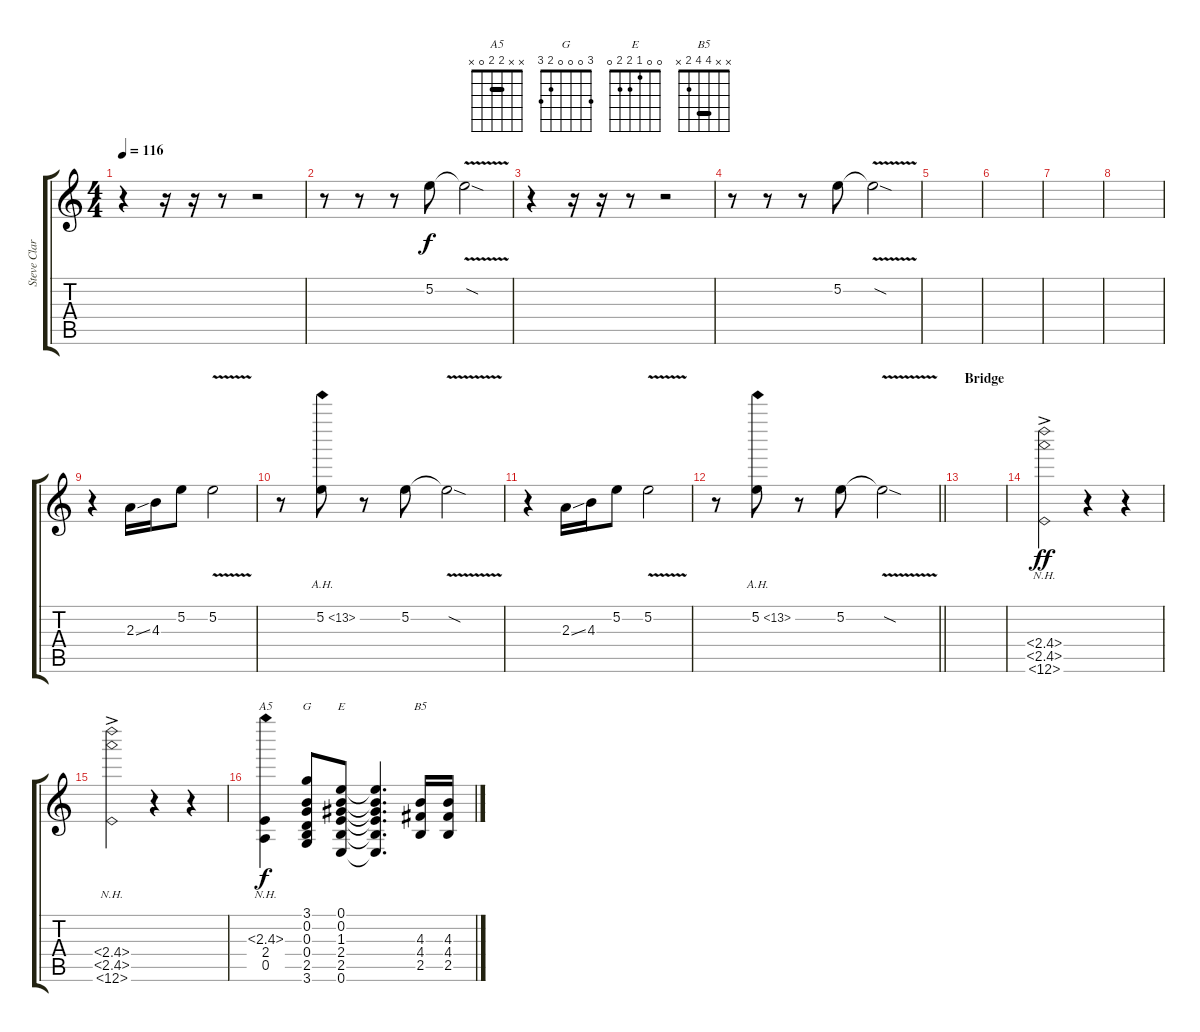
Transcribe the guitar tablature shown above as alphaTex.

\track ("Steve Clark" "Steve Clar") {instrument distortionguitar}
\staff {score tabs}
\tuning (E4 B3 G3 D3 A2 E2) {hide}
\chord ("A5" x x 2 2 0 x) {barre 2}
\chord ("G" 3 0 0 0 2 3)
\chord ("E" 0 0 1 2 2 0)
\chord ("B5" x x 4 4 2 x) {barre 4}
\ts (4 4)
\tempo 116
\clef g2
\ks c
r.4{dy f} r.16 r.16 r.8 r.2 |
r.8 r.8 r.8 5.2.8 5.2{v sod t}.2 |
r.4 r.16 r.16 r.8 r.2 |
r.8 r.8 r.8 5.2.8 5.2{v sod t}.2 |
|
|
|
|
r.4 2.3{ss}.16 4.3.16 5.2.8 5.2{v}.2 |
r.8 5.2{ah 8}.8 r.8 5.2.8 5.2{v sod t}.2 |
r.4 2.3{ss}.16 4.3.16 5.2.8 5.2{v}.2 |
\barLineRight lightlight
r.8 5.2{ah 8}.8 r.8 5.2.8 5.2{v sod t}.2 |
\section ("" "Bridge")
|
(2.4{nh} 2.5{nh} 0.6{nh ac}).2{dy ff} r.4 r.4 |
(2.4{nh} 2.5{nh} 0.6{nh ac}).2 r.4 r.4 |
(2.3{nh} 2.4 0.5).4{ch "A5" dy f} (3.1 0.2 0.3 0.4 2.5 3.6).8{ch "G"} (0.1 0.2 1.3 2.4 2.5 0.6).8{ch "E"} (0.1{t} 0.2{t} 1.3{t} 2.4{t} 2.5{t} 0.6{t}).4{d} (4.3 4.4 2.5).16{ch "B5"} (4.3 4.4 2.5).16
